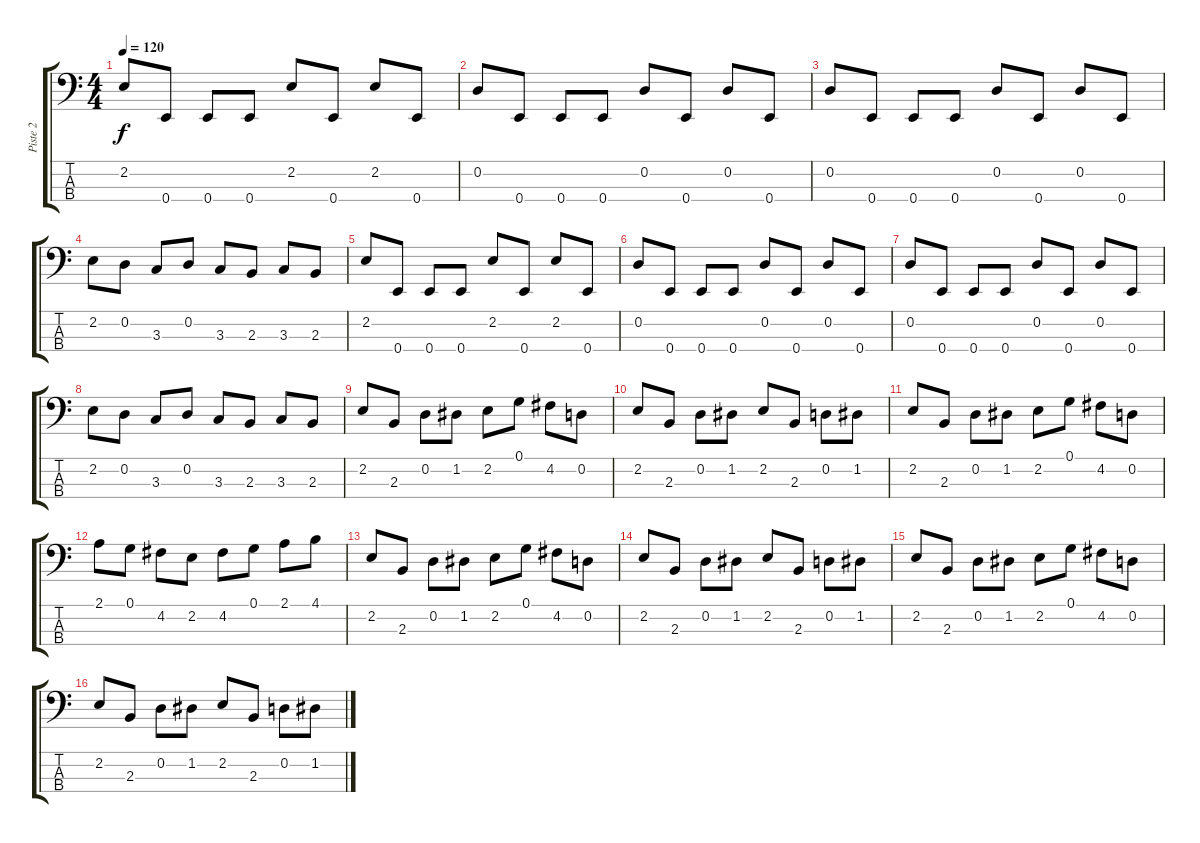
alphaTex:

\track ("Piste 2" "Piste 2") {instrument electricbassfinger}
\staff {score tabs}
\tuning (G2 D2 A1 E1) {hide}
\ts (4 4)
\tempo 120
\clef f4
\ks c
2.2.8{dy f} 0.4.8 0.4.8 0.4.8 2.2.8 0.4.8 2.2.8 0.4.8 |
0.2.8 0.4.8 0.4.8 0.4.8 0.2.8 0.4.8 0.2.8 0.4.8 |
0.2.8 0.4.8 0.4.8 0.4.8 0.2.8 0.4.8 0.2.8 0.4.8 |
2.2.8 0.2.8 3.3.8 0.2.8 3.3.8 2.3.8 3.3.8 2.3.8 |
2.2.8 0.4.8 0.4.8 0.4.8 2.2.8 0.4.8 2.2.8 0.4.8 |
0.2.8 0.4.8 0.4.8 0.4.8 0.2.8 0.4.8 0.2.8 0.4.8 |
0.2.8 0.4.8 0.4.8 0.4.8 0.2.8 0.4.8 0.2.8 0.4.8 |
2.2.8 0.2.8 3.3.8 0.2.8 3.3.8 2.3.8 3.3.8 2.3.8 |
2.2.8 2.3.8 0.2.8 1.2.8 2.2.8 0.1.8 4.2.8 0.2.8 |
2.2.8 2.3.8 0.2.8 1.2.8 2.2.8 2.3.8 0.2.8 1.2.8 |
2.2.8 2.3.8 0.2.8 1.2.8 2.2.8 0.1.8 4.2.8 0.2.8 |
2.1.8 0.1.8 4.2.8 2.2.8 4.2.8 0.1.8 2.1.8 4.1.8 |
2.2.8 2.3.8 0.2.8 1.2.8 2.2.8 0.1.8 4.2.8 0.2.8 |
2.2.8 2.3.8 0.2.8 1.2.8 2.2.8 2.3.8 0.2.8 1.2.8 |
2.2.8 2.3.8 0.2.8 1.2.8 2.2.8 0.1.8 4.2.8 0.2.8 |
2.2.8 2.3.8 0.2.8 1.2.8 2.2.8 2.3.8 0.2.8 1.2.8
